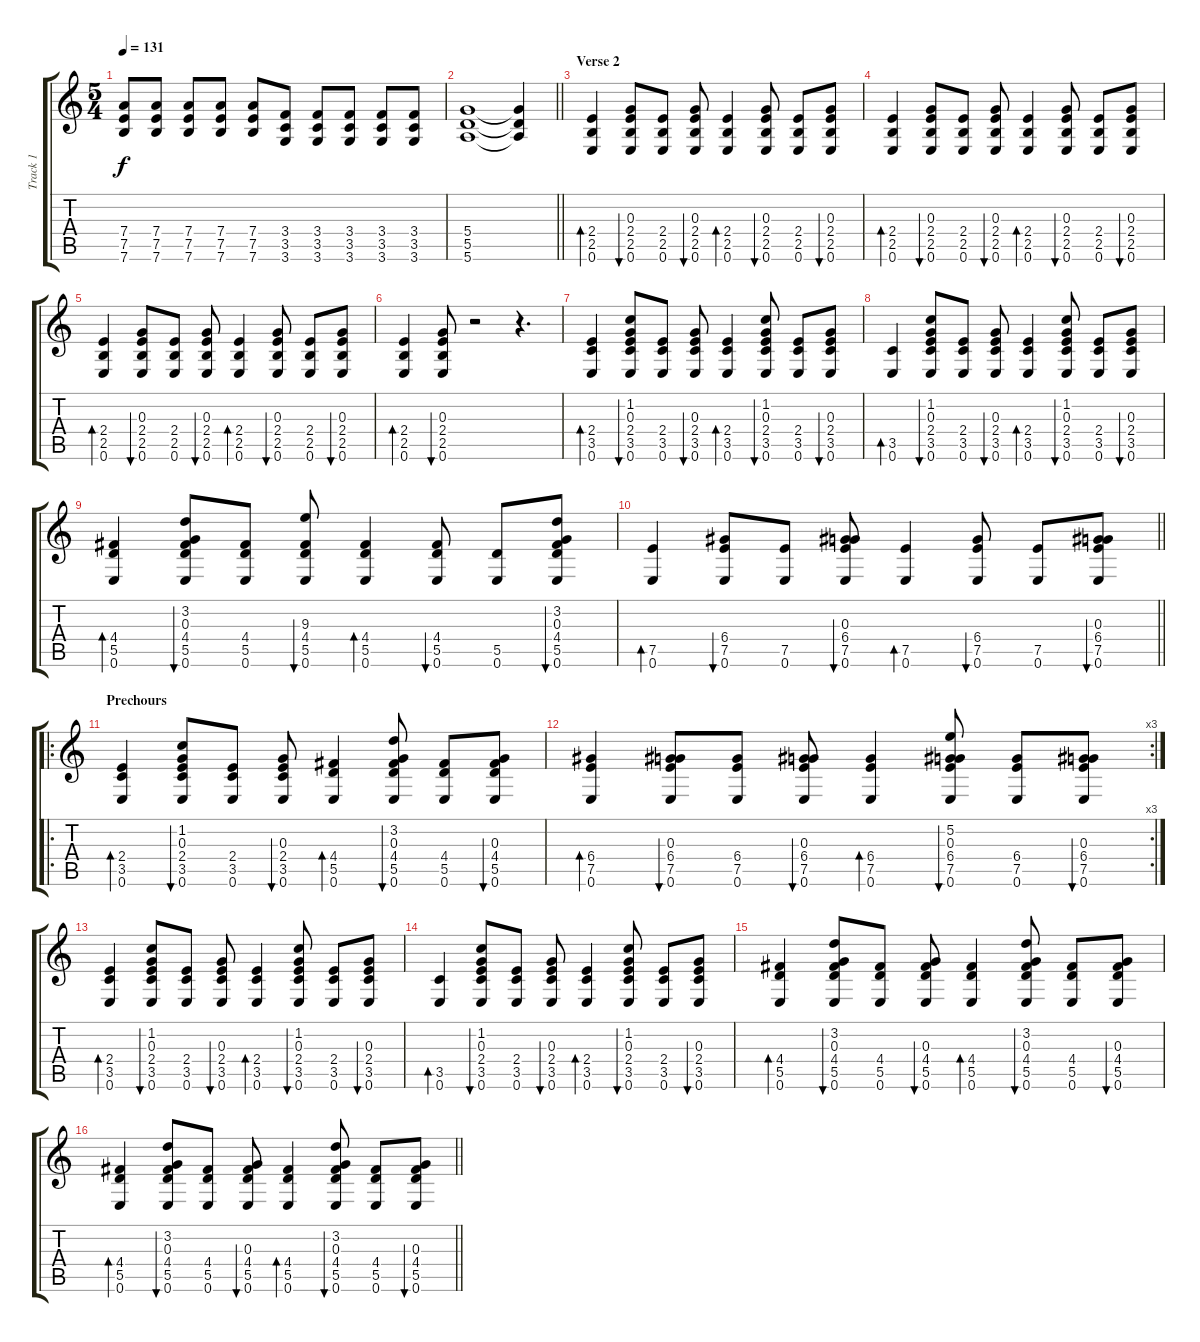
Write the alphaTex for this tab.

\track ("Track 1" "Track 1") {instrument electricguitarclean}
\staff {score tabs}
\tuning (E4 B3 G3 D3 A2 E2) {hide}
\ts (5 4)
\tempo 131
\clef g2
\ks c
(7.4 7.5 7.6).8{dy f} (7.4 7.5 7.6).8 (7.4 7.5 7.6).8 (7.4 7.5 7.6).8 (7.4 7.5 7.6).8 (3.4 3.5 3.6).8 (3.4 3.5 3.6).8 (3.4 3.5 3.6).8 (3.4 3.5 3.6).8 (3.4 3.5 3.6).8 |
\barLineRight lightlight
(5.4 5.5 5.6).1 (5.4{t} 5.5{t} 5.6{t}).4 |
\section ("" "Verse 2")
(2.4 2.5 0.6).4{bd 60} (0.3 2.4 2.5 0.6).8{bu 60} (2.4 2.5 0.6).8 (0.3 2.4 2.5 0.6).8{bu 60} (2.4 2.5 0.6).4{bd 60} (0.3 2.4 2.5 0.6).8{bu 60} (2.4 2.5 0.6).8 (0.3 2.4 2.5 0.6).8{bu 60} |
(2.4 2.5 0.6).4{bd 60} (0.3 2.4 2.5 0.6).8{bu 60} (2.4 2.5 0.6).8 (0.3 2.4 2.5 0.6).8{bu 60} (2.4 2.5 0.6).4{bd 60} (0.3 2.4 2.5 0.6).8{bu 60} (2.4 2.5 0.6).8 (0.3 2.4 2.5 0.6).8{bu 60} |
(2.4 2.5 0.6).4{bd 60} (0.3 2.4 2.5 0.6).8{bu 60} (2.4 2.5 0.6).8 (0.3 2.4 2.5 0.6).8{bu 60} (2.4 2.5 0.6).4{bd 60} (0.3 2.4 2.5 0.6).8{bu 60} (2.4 2.5 0.6).8 (0.3 2.4 2.5 0.6).8{bu 60} |
(2.4 2.5 0.6).4{bd 60} (0.3 2.4 2.5 0.6).8{bu 60} r.2 r.4{d} |
(2.4 3.5 0.6).4{bd 60} (1.2 0.3 2.4 3.5 0.6).8{bu 60} (2.4 3.5 0.6).8 (0.3 2.4 3.5 0.6).8{bu 60} (2.4 3.5 0.6).4{bd 60} (1.2 0.3 2.4 3.5 0.6).8{bu 60} (2.4 3.5 0.6).8 (0.3 2.4 3.5 0.6).8{bu 60} |
(3.5 0.6).4{bd 60} (1.2 0.3 2.4 3.5 0.6).8{bu 60} (2.4 3.5 0.6).8 (0.3 2.4 3.5 0.6).8{bu 60} (2.4 3.5 0.6).4{bd 60} (1.2 0.3 2.4 3.5 0.6).8{bu 60} (2.4 3.5 0.6).8 (0.3 2.4 3.5 0.6).8{bu 60} |
(4.4 5.5 0.6).4{bd 60} (3.2 0.3 4.4 5.5 0.6).8{bu 60} (4.4 5.5 0.6).8 (9.3 4.4 5.5 0.6).8{bu 60} (4.4 5.5 0.6).4{bd 60} (4.4 5.5 0.6).8{bu 60} (5.5 0.6).8 (3.2 0.3 4.4 5.5 0.6).8{bu 60} |
\barLineRight lightlight
(7.5 0.6).4{bd 60} (6.4 7.5 0.6).8{bu 60} (7.5 0.6).8 (0.3 6.4 7.5 0.6).8{bu 60} (7.5 0.6).4{bd 60} (6.4 7.5 0.6).8{bu 60} (7.5 0.6).8 (0.3 6.4 7.5 0.6).8{bu 60} |
\ro
\section ("" "Prechours")
(2.4 3.5 0.6).4{bd 60} (1.2 0.3 2.4 3.5 0.6).8{bu 60} (2.4 3.5 0.6).8 (0.3 2.4 3.5 0.6).8{bu 60} (4.4 5.5 0.6).4{bd 60} (3.2 0.3 4.4 5.5 0.6).8{bu 60} (4.4 5.5 0.6).8 (0.3 4.4 5.5 0.6).8{bu 60} |
\rc 3
(6.4 7.5 0.6).4{bd 60} (0.3 6.4 7.5 0.6).8{bu 60} (6.4 7.5 0.6).8 (0.3 6.4 7.5 0.6).8{bu 60} (6.4 7.5 0.6).4{bd 60} (5.2 0.3 6.4 7.5 0.6).8{bu 60} (6.4 7.5 0.6).8 (0.3 6.4 7.5 0.6).8{bu 60} |
(2.4 3.5 0.6).4{bd 60} (1.2 0.3 2.4 3.5 0.6).8{bu 60} (2.4 3.5 0.6).8 (0.3 2.4 3.5 0.6).8{bu 60} (2.4 3.5 0.6).4{bd 60} (1.2 0.3 2.4 3.5 0.6).8{bu 60} (2.4 3.5 0.6).8 (0.3 2.4 3.5 0.6).8{bu 60} |
(3.5 0.6).4{bd 60} (1.2 0.3 2.4 3.5 0.6).8{bu 60} (2.4 3.5 0.6).8 (0.3 2.4 3.5 0.6).8{bu 60} (2.4 3.5 0.6).4{bd 60} (1.2 0.3 2.4 3.5 0.6).8{bu 60} (2.4 3.5 0.6).8 (0.3 2.4 3.5 0.6).8{bu 60} |
(4.4 5.5 0.6).4{bd 60} (3.2 0.3 4.4 5.5 0.6).8{bu 60} (4.4 5.5 0.6).8 (0.3 4.4 5.5 0.6).8{bu 60} (4.4 5.5 0.6).4{bd 60} (3.2 0.3 4.4 5.5 0.6).8{bu 60} (4.4 5.5 0.6).8 (0.3 4.4 5.5 0.6).8{bu 60} |
\barLineRight lightlight
(4.4 5.5 0.6).4{bd 60} (3.2 0.3 4.4 5.5 0.6).8{bu 60} (4.4 5.5 0.6).8 (0.3 4.4 5.5 0.6).8{bu 60} (4.4 5.5 0.6).4{bd 60} (3.2 0.3 4.4 5.5 0.6).8{bu 60} (4.4 5.5 0.6).8 (0.3 4.4 5.5 0.6).8{bu 60}
